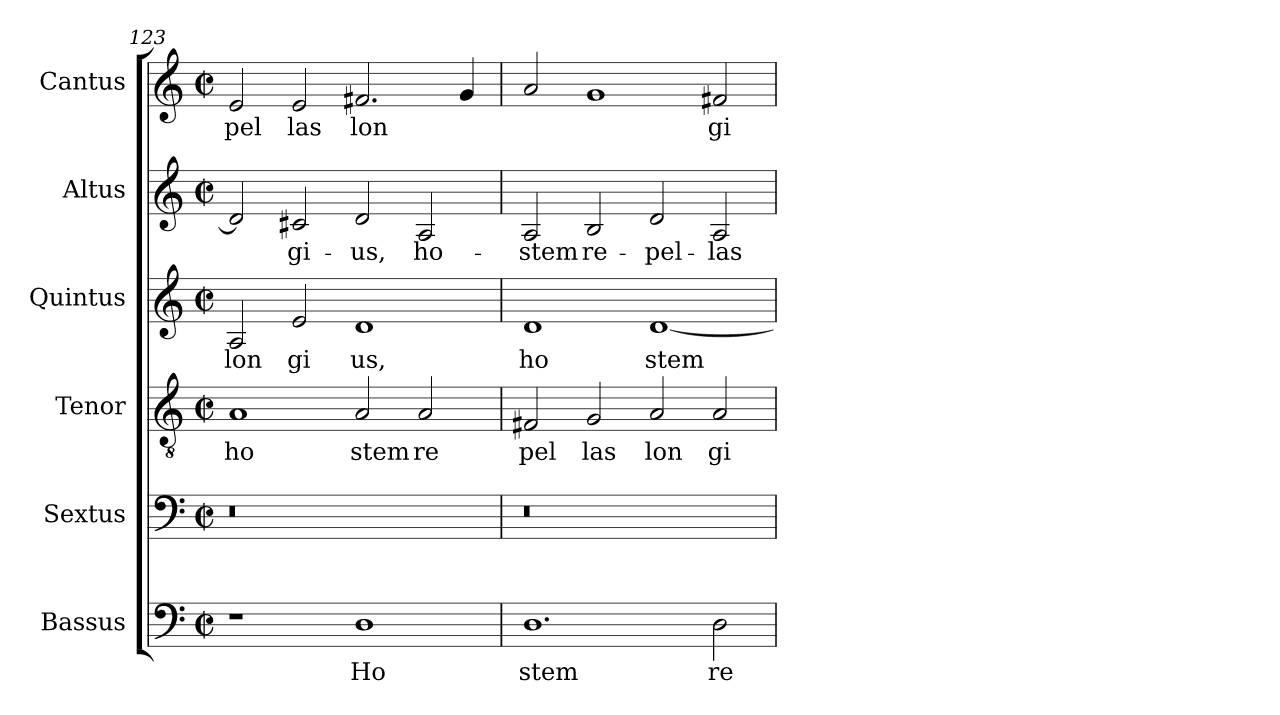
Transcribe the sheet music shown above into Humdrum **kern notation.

**kern	**text	**kern	**kern	**text	**kern	**text	**kern	**text	**kern	**text
*part6	*part6	*part5	*part4	*part4	*part3	*part3	*part2	*part2	*part1	*part1
*staff6	*staff6	*staff5	*staff4	*staff4	*staff3	*staff3	*staff2	*staff2	*staff1	*staff1
*I"Bassus	*	*I"Sextus	*I"Tenor	*	*I"Quintus	*	*I"Altus	*	*I"Cantus	*
*I'Bassus	*	*I'Sextus	*I'Tenor	*	*I'Quintus	*	*I'Altus	*	*I'Cantus	*
*clefF4	*	*clefF4	*clefGv2	*	*clefG2	*	*clefG2	*	*clefG2	*
*k[]	*	*k[]	*k[]	*	*k[]	*	*k[]	*	*k[]	*
*C:	*	*C:	*C:	*	*C:	*	*C:	*	*C:	*
*M2/2	*	*M2/2	*M2/2	*	*M2/2	*	*M2/2	*	*M2/2	*
*met(c|)	*	*met(c|)	*met(c|)	*	*met(c|)	*	*met(c|)	*	*met(c|)	*
=123	=123	=123	=123	=123	=123	=123	=123	=123	=123	=123
!	!	!	!	!LO:LY:b:cj	!	!LO:LY:b:cj	!	!LO:LY:b:cj	!	!LO:LY:b:cj
1r	.	0r	1A	ho	2A/	lon	2d/]	--	2e/	pel
!	!	!	!	!	!	!LO:LY:b:cj	!	!LO:LY:b:cj	!	!LO:LY:b:cj
.	.	.	.	.	2e/	gi	2c#/	-gi-	2e/	las
!	!LO:LY:b:cj	!	!	!LO:LY:b:cj	!	!LO:LY:b:cj	!	!LO:LY:b:cj	!	!LO:LY:b:cj
1D	Ho	.	2A/	stem	1d	us,	2d/	-us,	2.f#X/	lon
!	!	!	!	!LO:LY:b:cj	!	!	!	!LO:LY:b:cj	!	!
.	.	.	2A/	re	.	.	2A/	ho-	.	.
!	!	!	!	!	!	!	!	!	!	!LO:LY:b:cj
.	.	.	.	.	.	.	.	.	4g/	.
=124	=124	=124	=124	=124	=124	=124	=124	=124	=124	=124
!	!LO:LY:b:cj	!	!	!LO:LY:b:cj	!	!LO:LY:b:cj	!	!LO:LY:b:cj	!	!LO:LY:b:cj
1.D	stem	0r	2F#X/	pel	1d	ho	2A/	-stem	2a/	.
!	!	!	!	!LO:LY:b:cj	!	!	!	!LO:LY:b:cj	!	!LO:LY:b:cj
.	.	.	2G/	las	.	.	2B/	re-	1g	.
!	!	!	!	!LO:LY:b:cj	!	!LO:LY:b:cj	!	!LO:LY:b:cj	!	!
.	.	.	2A/	lon	[>1d	stem	2d/	-pel-	.	.
!	!LO:LY:b:cj	!	!	!LO:LY:b:cj	!	!	!	!LO:LY:b:cj	!	!LO:LY:b:cj
2D\	re	.	2A/	gi	.	.	2A/	-las	2f#/	gi
=	=	=	=	=	=	=	=	=	=	=
*-	*-	*-	*-	*-	*-	*-	*-	*-	*-	*-
